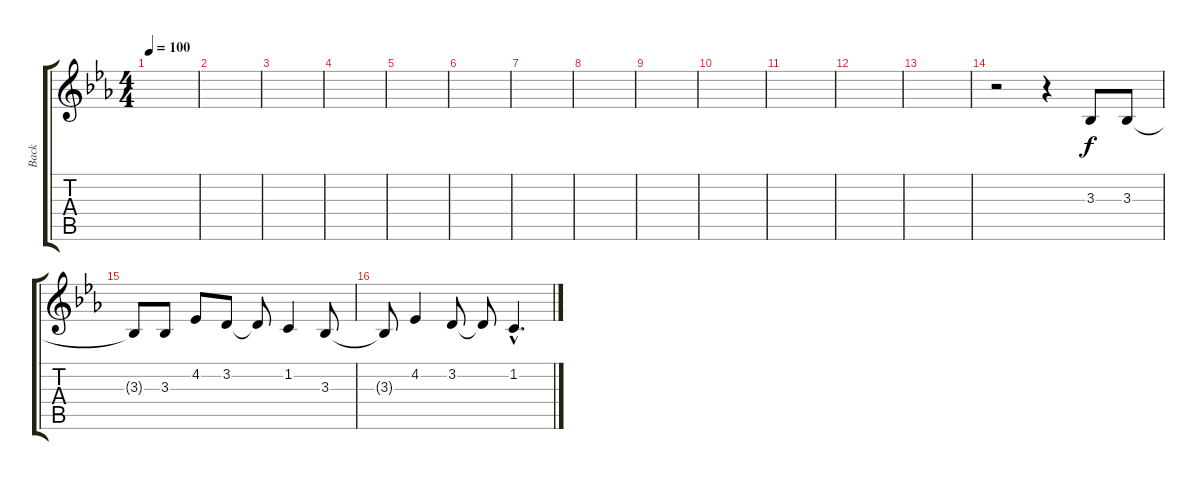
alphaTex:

\track ("Back" "Back") {instrument choiraahs}
\staff {score tabs}
\tuning (E4 B3 G3 D3 A2 E2) {hide}
\ts (4 4)
\tempo 100
\clef g2
\ks eb
|
|
|
|
|
|
|
|
|
|
|
|
|
r.2 r.4 3.3.8 3.3.8 |
3.3{t}.8 3.3.8 4.2.8 3.2.8 3.2{t}.8 1.2.4 3.3.8 |
3.3{t}.8 4.2.4 3.2.8 3.2{t}.8 1.2{hac}.4{d}
